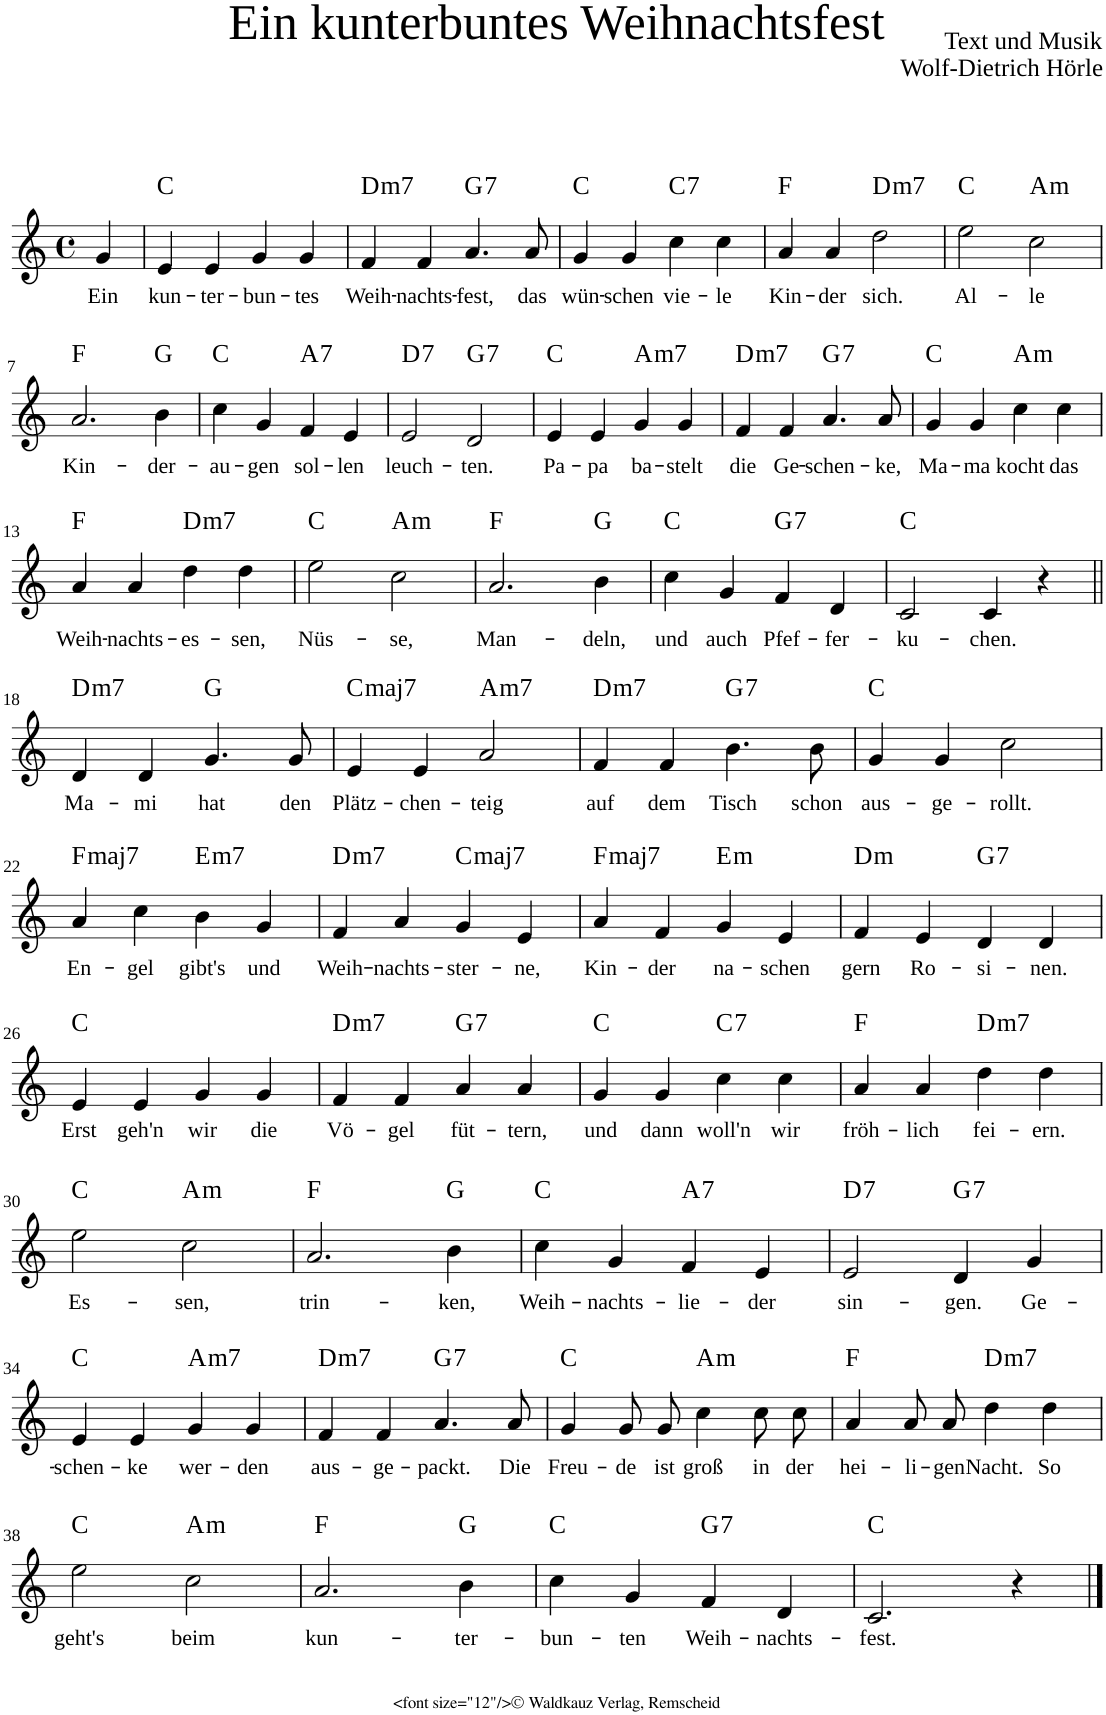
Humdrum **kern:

**kern	**text	**harte
*part1	*part1	*part1
*staff1	*staff1	*
*clefG2	*	*
*k[]	*	*
*M4/4	*	*
*met(c)	*	*
=1	=1	=1
!	!LO:LY:b	!
4g/	Ein	.
=2	=2	=2
!	!LO:LY:b	!
4e/	kun-	C:maj
!	!LO:LY:b	!
4e/	-ter-	.
!	!LO:LY:b	!
4g/	-bun-	.
!	!LO:LY:b	!
4g/	-tes	.
=3	=3	=3
!	!LO:LY:b	!LO:H:kt=m7
4f/	Weih-	D:min7
!	!LO:LY:b	!
4f/	-nachts-	.
!	!LO:LY:b	!LO:H:kt=7
4.a/	-fest,	G:7
!	!LO:LY:b	!
8a/	das	.
=4	=4	=4
!	!LO:LY:b	!
4g/	wün-	C:maj
!	!LO:LY:b	!
4g/	-schen	.
!	!LO:LY:b	!LO:H:kt=7
4cc\	vie-	C:7
!	!LO:LY:b	!
4cc\	-le	.
=5	=5	=5
!	!LO:LY:b	!
4a/	Kin-	F:maj
!	!LO:LY:b	!
4a/	-der	.
!	!LO:LY:b	!LO:H:kt=m7
2dd\	sich.	D:min7
=6	=6	=6
!	!LO:LY:b	!
2ee\	Al-	C:maj
!	!LO:LY:b	!LO:H:kt=m
2cc\	-le	A:min
!!LO:LB:g=z
=7	=7	=7
!	!LO:LY:b	!
2.a/	Kin-	F:maj
!	!LO:LY:b	!
4b\	-der-	G:maj
=8	=8	=8
!	!LO:LY:b	!
4cc\	-au-	C:maj
!	!LO:LY:b	!
4g/	-gen	.
!	!LO:LY:b	!LO:H:kt=7
4f/	sol-	A:7
!	!LO:LY:b	!
4e/	-len	.
=9	=9	=9
!	!LO:LY:b	!LO:H:kt=7
2e/	leuch-	D:7
!	!LO:LY:b	!LO:H:kt=7
2d/	-ten.	G:7
=10	=10	=10
!	!LO:LY:b	!
4e/	Pa-	C:maj
!	!LO:LY:b	!
4e/	-pa	.
!	!LO:LY:b	!LO:H:kt=m7
4g/	ba-	A:min7
!	!LO:LY:b	!
4g/	-stelt	.
=11	=11	=11
!	!LO:LY:b	!LO:H:kt=m7
4f/	die	D:min7
!	!LO:LY:b	!
4f/	Ge-	.
!	!LO:LY:b	!LO:H:kt=7
4.a/	-schen-	G:7
!	!LO:LY:b	!
8a/	-ke,	.
=12	=12	=12
!	!LO:LY:b	!
4g/	Ma-	C:maj
!	!LO:LY:b	!
4g/	-ma	.
!	!LO:LY:b	!LO:H:kt=m
4cc\	kocht	A:min
!	!LO:LY:b	!
4cc\	das	.
!!LO:LB:g=z
=13	=13	=13
!	!LO:LY:b	!
4a/	Weih-	F:maj
!	!LO:LY:b	!
4a/	-nachts-	.
!	!LO:LY:b	!LO:H:kt=m7
4dd\	-es-	D:min7
!	!LO:LY:b	!
4dd\	-sen,	.
=14	=14	=14
!	!LO:LY:b	!
2ee\	Nüs-	C:maj
!	!LO:LY:b	!LO:H:kt=m
2cc\	-se,	A:min
=15	=15	=15
!	!LO:LY:b	!
2.a/	Man-	F:maj
!	!LO:LY:b	!
4b\	-deln,	G:maj
=16	=16	=16
!	!LO:LY:b	!
4cc\	und	C:maj
!	!LO:LY:b	!
4g/	auch	.
!	!LO:LY:b	!LO:H:kt=7
4f/	Pfef-	G:7
!	!LO:LY:b	!
4d/	-fer-	.
=17	=17	=17
!	!LO:LY:b	!
2c/	-ku-	C:maj
!	!LO:LY:b	!
4c/	-chen.	.
4r	.	.
!!LO:LB:g=z
=18||	=18||	=18||
!	!LO:LY:b	!LO:H:kt=m7
4d/	Ma-	D:min7
!	!LO:LY:b	!
4d/	-mi	.
!	!LO:LY:b	!
4.g/	hat	G:maj
!	!LO:LY:b	!
8g/	den	.
=19	=19	=19
!	!LO:LY:b	!LO:H:kt=maj7
4e/	Plätz-	C:maj7
!	!LO:LY:b	!
4e/	-chen-	.
!	!LO:LY:b	!LO:H:kt=m7
2a/	-teig	A:min7
=20	=20	=20
!	!LO:LY:b	!LO:H:kt=m7
4f/	auf	D:min7
!	!LO:LY:b	!
4f/	dem	.
!	!LO:LY:b	!LO:H:kt=7
4.b\	Tisch	G:7
!	!LO:LY:b	!
8b\	schon	.
=21	=21	=21
!	!LO:LY:b	!
4g/	aus-	C:maj
!	!LO:LY:b	!
4g/	-ge-	.
!	!LO:LY:b	!
2cc\	-rollt.	.
!!LO:LB:g=z
=22	=22	=22
!	!LO:LY:b	!LO:H:kt=maj7
4a/	En-	F:maj7
!	!LO:LY:b	!
4cc\	-gel	.
!	!LO:LY:b	!LO:H:kt=m7
4b\	gibt's	E:min7
!	!LO:LY:b	!
4g/	und	.
=23	=23	=23
!	!LO:LY:b	!LO:H:kt=m7
4f/	Weih-	D:min7
!	!LO:LY:b	!
4a/	-nachts-	.
!	!LO:LY:b	!LO:H:kt=maj7
4g/	-ster-	C:maj7
!	!LO:LY:b	!
4e/	-ne,	.
=24	=24	=24
!	!LO:LY:b	!LO:H:kt=maj7
4a/	Kin-	F:maj7
!	!LO:LY:b	!
4f/	-der	.
!	!LO:LY:b	!LO:H:kt=m
4g/	na-	E:min
!	!LO:LY:b	!
4e/	-schen	.
=25	=25	=25
!	!LO:LY:b	!LO:H:kt=m
4f/	gern	D:min
!	!LO:LY:b	!
4e/	Ro-	.
!	!LO:LY:b	!LO:H:kt=7
4d/	-si-	G:7
!	!LO:LY:b	!
4d/	-nen.	.
!!LO:LB:g=z
=26	=26	=26
!	!LO:LY:b	!
4e/	Erst	C:maj
!	!LO:LY:b	!
4e/	geh'n	.
!	!LO:LY:b	!
4g/	wir	.
!	!LO:LY:b	!
4g/	die	.
=27	=27	=27
!	!LO:LY:b	!LO:H:kt=m7
4f/	Vö-	D:min7
!	!LO:LY:b	!
4f/	-gel	.
!	!LO:LY:b	!LO:H:kt=7
4a/	füt-	G:7
!	!LO:LY:b	!
4a/	-tern,	.
=28	=28	=28
!	!LO:LY:b	!
4g/	und	C:maj
!	!LO:LY:b	!
4g/	dann	.
!	!LO:LY:b	!LO:H:kt=7
4cc\	woll'n	C:7
!	!LO:LY:b	!
4cc\	wir	.
=29	=29	=29
!	!LO:LY:b	!
4a/	fröh-	F:maj
!	!LO:LY:b	!
4a/	-lich	.
!	!LO:LY:b	!LO:H:kt=m7
4dd\	fei-	D:min7
!	!LO:LY:b	!
4dd\	-ern.	.
!!LO:LB:g=z
=30	=30	=30
!	!LO:LY:b	!
2ee\	Es-	C:maj
!	!LO:LY:b	!LO:H:kt=m
2cc\	-sen,	A:min
=31	=31	=31
!	!LO:LY:b	!
2.a/	trin-	F:maj
!	!LO:LY:b	!
4b\	-ken,	G:maj
=32	=32	=32
!	!LO:LY:b	!
4cc\	Weih-	C:maj
!	!LO:LY:b	!
4g/	-nachts-	.
!	!LO:LY:b	!LO:H:kt=7
4f/	-lie-	A:7
!	!LO:LY:b	!
4e/	-der	.
=33	=33	=33
!	!LO:LY:b	!LO:H:kt=7
2e/	sin-	D:7
!	!LO:LY:b	!LO:H:kt=7
4d/	-gen.	G:7
!	!LO:LY:b	!
4g/	Ge-	.
!!LO:LB:g=z
=34	=34	=34
!	!LO:LY:b	!
4e/	-schen-	C:maj
!	!LO:LY:b	!
4e/	-ke	.
!	!LO:LY:b	!LO:H:kt=m7
4g/	wer-	A:min7
!	!LO:LY:b	!
4g/	-den	.
=35	=35	=35
!	!LO:LY:b	!LO:H:kt=m7
4f/	aus-	D:min7
!	!LO:LY:b	!
4f/	-ge-	.
!	!LO:LY:b	!LO:H:kt=7
4.a/	-packt.	G:7
!	!LO:LY:b	!
8a/	Die	.
=36	=36	=36
!	!LO:LY:b	!
4g/	Freu-	C:maj
!	!LO:LY:b	!
8g/L	-de	.
!	!LO:LY:b	!
8g/J	ist	.
!	!LO:LY:b	!LO:H:kt=m
4cc\	groß	A:min
!	!LO:LY:b	!
8cc\L	in	.
!	!LO:LY:b	!
8cc\J	der	.
=37	=37	=37
!	!LO:LY:b	!
4a/	hei-	F:maj
!	!LO:LY:b	!
8a/L	-li-	.
!	!LO:LY:b	!
8a/J	-gen	.
!	!LO:LY:b	!LO:H:kt=m7
4dd\	Nacht.	D:min7
!	!LO:LY:b	!
4dd\	So	.
!!LO:LB:g=z
=38	=38	=38
!	!LO:LY:b	!
2ee\	geht's	C:maj
!	!LO:LY:b	!LO:H:kt=m
2cc\	beim	A:min
=39	=39	=39
!	!LO:LY:b	!
2.a/	kun-	F:maj
!	!LO:LY:b	!
4b\	-ter-	G:maj
=40	=40	=40
!	!LO:LY:b	!
4cc\	-bun-	C:maj
!	!LO:LY:b	!
4g/	-ten	.
!	!LO:LY:b	!LO:H:kt=7
4f/	Weih-	G:7
!	!LO:LY:b	!
4d/	-nachts-	.
=41	=41	=41
!	!LO:LY:b	!
2.c/	-fest.	C:maj
4r	.	.
==	==	==
*-	*-	*-
